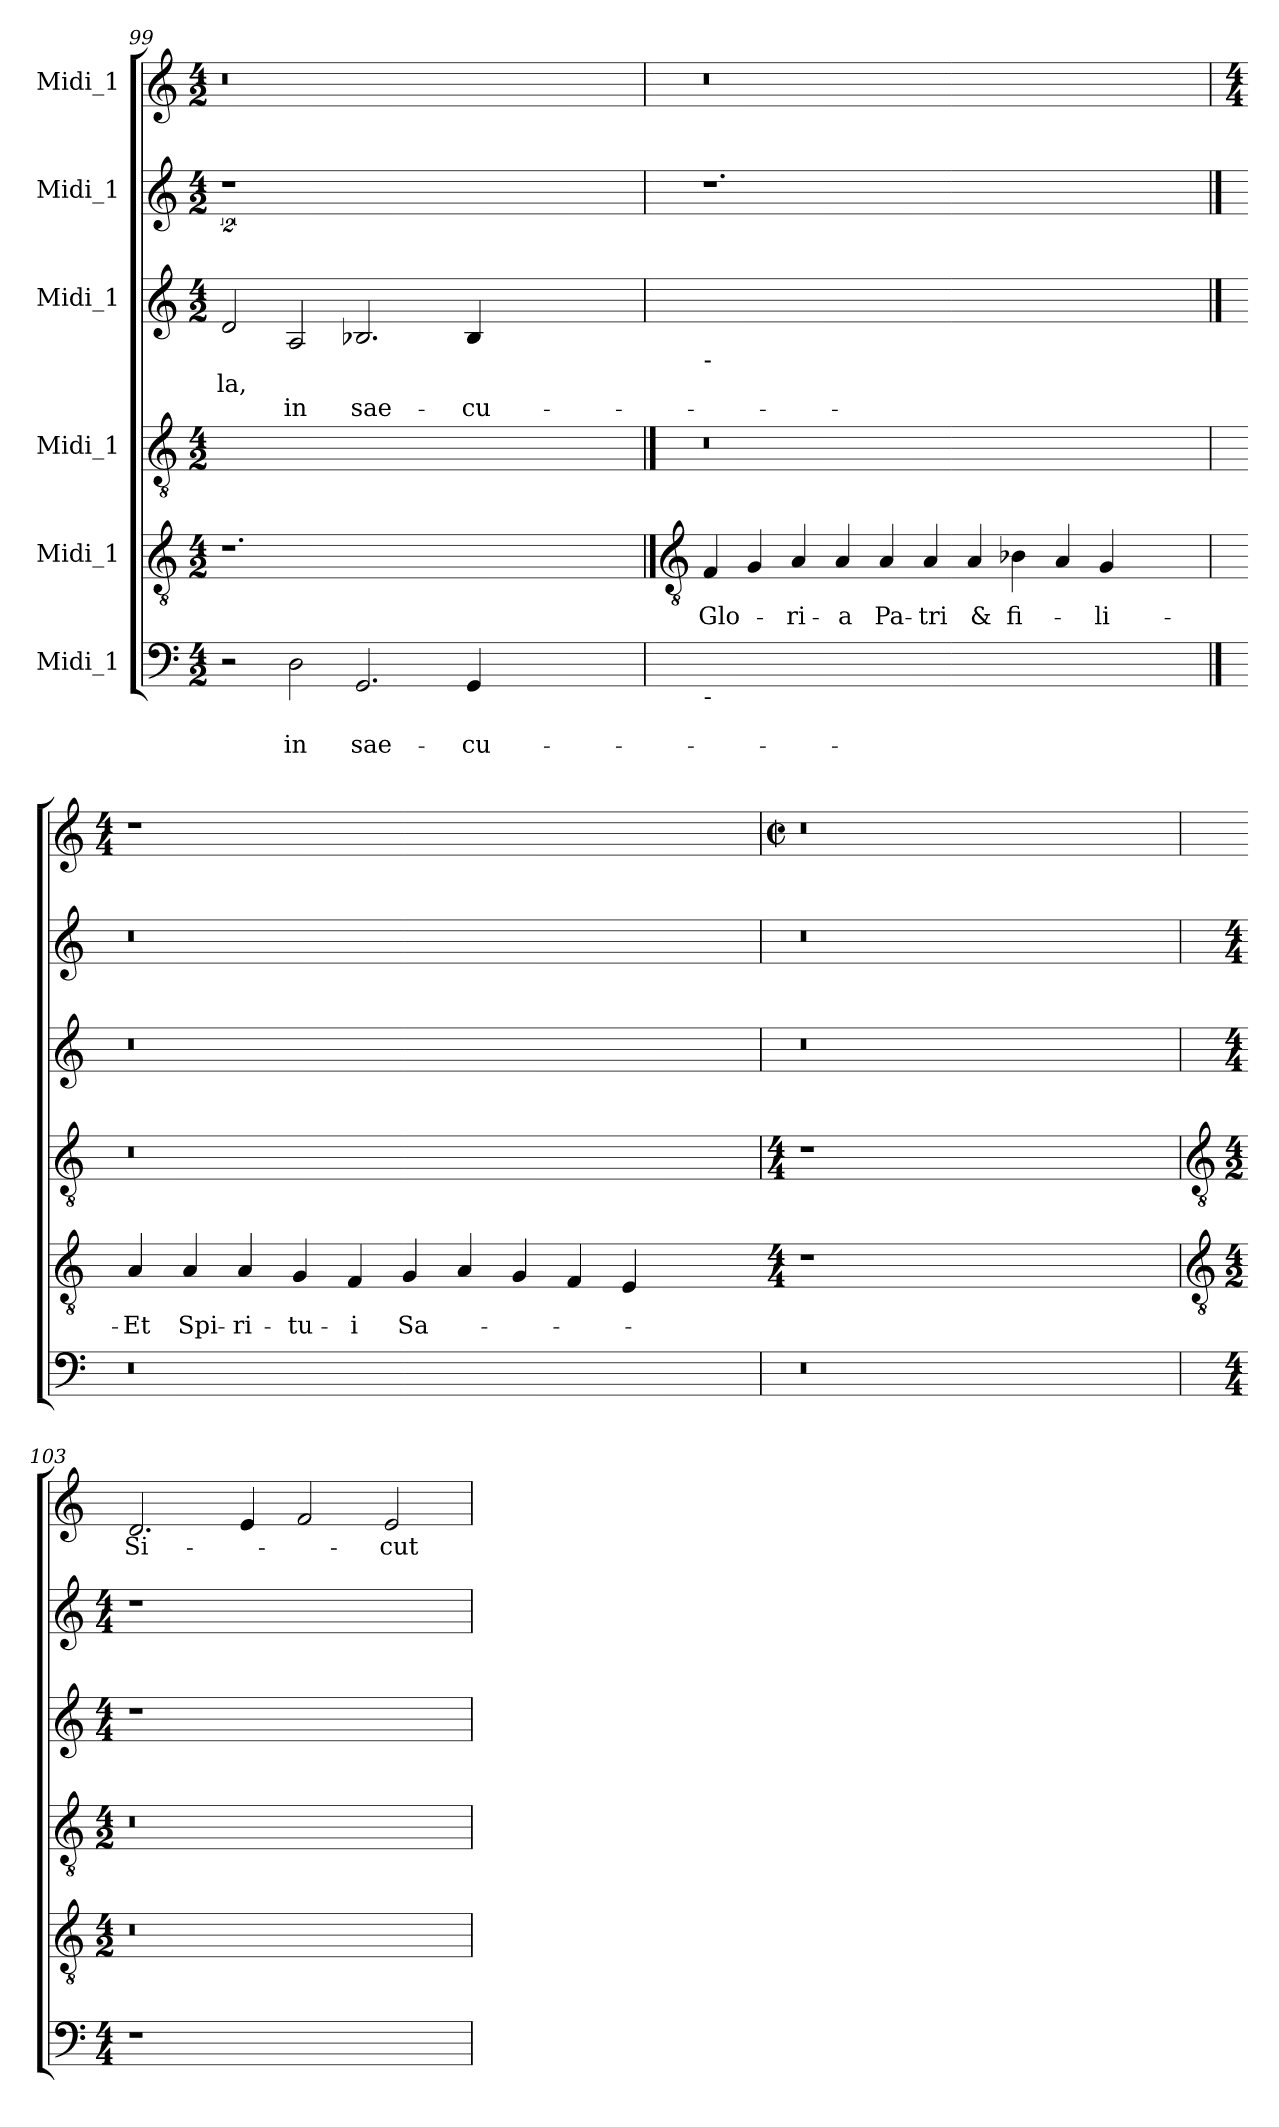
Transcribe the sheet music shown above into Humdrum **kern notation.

**kern	**text	**text	**kern	**text	**kern	**kern	**text	**text	**kern	**kern	**text
*part6	*part6	*part6	*part5	*part5	*part4	*part3	*part3	*part3	*part2	*part1	*part1
*staff6	*staff6	*staff6	*staff5	*staff5	*staff4	*staff3	*staff3	*staff3	*staff2	*staff1	*staff1
*I"Midi_1	*	*	*I"Midi_1	*	*I"Midi_1	*I"Midi_1	*	*	*I"Midi_1	*I"Midi_1	*
!!LO:LB:g=z
*clefF4	*	*	*clefGv2	*	*clefGv2	*clefG2	*	*	*clefG2	*clefG2	*
*k[]	*	*	*k[]	*	*k[]	*k[]	*	*	*k[]	*k[]	*
*C:	*	*	*C:	*	*C:	*C:	*	*	*C:	*C:	*
*M4/2	*	*	*M4/2	*	*M4/2	*M4/2	*	*	*M4/2	*M4/2	*
=99	=99	=99	=99	=99	=99	=99	=99	=99	=99	=99	=99
!	!	!	!	!	!	!	!LO:LY:b	!	!	!	!
2r	.	.	1.r	.	1Dyy_	2d	-la,	.	2%5r	0.r	.
!	!	!LO:LY:b	!	!	!	!	!	!LO:LY:b	!	!	!
2D	.	in	.	.	.	2A	.	in	.	.	.
!	!	!LO:LY:b	!	!	!	!	!	!LO:LY:b	!	!	!
2.GG	.	sae-	.	.	1Dyy]	2.B-X	.	sae-	.	.	.
.	.	.	1.ryy	.	.	.	.	.	.	.	.
!	!	!LO:LY:b	!	!	!	!	!	!LO:LY:b	!	!	!
4GG	.	-cu-	.	.	.	4B-	.	-cu-	.	.	.
1ryy	.	.	.	.	1ryy	1ryy	.	.	.	.	.
.	.	.	.	.	.	.	.	.	2ryy	.	.
!!LO:LB:g=z
=100	=100	=100	==100	=100	==100	=100	=100	=100	=100	=100	=100
*	*	*	*clefGv2	*	*	*	*	*	*	*	*
*	*	*	*k[]	*	*	*	*	*	*	*	*
*	*	*	*C:	*	*	*	*	*	*	*	*
!	!	!	!	!	!	!LO:TX:b:t=-	!	!	!	!	!
!LO:TX:b:t=-	!	!	!	!	!	!	!	!	!	!	!
!	!	!LO:LY:b	!	!LO:LY:b	!	!	!	!LO:LY:b	!	!	!
[1D;<yy	.	-la.	4F	Glo-	0.r	[1A;<yy	.	-la.	1.r	0.r	.
.	.	.	4G	.	.	.	.	.	.	.	.
!	!	!	!	!LO:LY:b	!	!	!	!	!	!	!
.	.	.	4A	-ri-	.	.	.	.	.	.	.
!	!	!	!	!LO:LY:b	!	!	!	!	!	!	!
.	.	.	4A	-a	.	.	.	.	.	.	.
!	!	!	!	!LO:LY:b	!	!	!	!	!	!	!
1Dyy]	.	.	4A	Pa-	.	1Ayy]	.	.	.	.	.
!	!	!	!	!LO:LY:b	!	!	!	!	!	!	!
.	.	.	4A	-tri	.	.	.	.	.	.	.
!	!	!	!	!LO:LY:b	!	!	!	!	!	!	!
.	.	.	4A	&	.	.	.	.	1.ryy	.	.
!	!	!	!	!LO:LY:b	!	!	!	!	!	!	!
.	.	.	4B-X	fi-	.	.	.	.	.	.	.
1ryy	.	.	4A	.	.	1ryy	.	.	.	.	.
!	!	!	!	!LO:LY:b	!	!	!	!	!	!	!
.	.	.	4G	-li-	.	.	.	.	.	.	.
!	!	!	!	!LO:LY:b	!	!	!	!	!	!	!
.	.	.	2Ayy	-o.	.	.	.	.	.	.	.
!!LO:LB:g=z
==101	=101	=101	=101	=101	=101	==101	=101	=101	==101	=101	=101
*	*	*	*	*	*	*	*	*	*	*k[]	*
*	*	*	*	*	*	*	*	*	*	*C:	*
*	*	*	*	*	*	*	*	*	*	*M4/4	*
!	!	!	!	!LO:LY:b	!	!	!	!	!	!	!
0.r	.	.	4A	Et	0.r	0.r	.	.	0.r	1r	.
!	!	!	!	!LO:LY:b	!	!	!	!	!	!	!
.	.	.	4A	Spi-	.	.	.	.	.	.	.
!	!	!	!	!LO:LY:b	!	!	!	!	!	!	!
.	.	.	4A	-ri-	.	.	.	.	.	.	.
!	!	!	!	!LO:LY:b	!	!	!	!	!	!	!
.	.	.	4G	-tu-	.	.	.	.	.	.	.
!	!	!	!	!LO:LY:b	!	!	!	!	!	!	!
.	.	.	4F	-i	.	.	.	.	.	0ryy	.
!	!	!	!	!LO:LY:b	!	!	!	!	!	!	!
.	.	.	4G	Sa-	.	.	.	.	.	.	.
.	.	.	4A	.	.	.	.	.	.	.	.
.	.	.	4G	.	.	.	.	.	.	.	.
.	.	.	4F	.	.	.	.	.	.	.	.
.	.	.	4E	.	.	.	.	.	.	.	.
!	!	!	!	!LO:LY:b	!	!	!	!	!	!	!
.	.	.	2Dyy	-cto.	.	.	.	.	.	.	.
!!LO:LB:g=z
=102	=102	=102	=102-	=102	=102	=102	=102	=102	=102	=102	=102
*	*	*	*	*	*k[]	*	*	*	*	*	*
*	*	*	*	*	*C:	*	*	*	*	*	*
*	*	*	*M4/4	*	*M4/4	*	*	*	*	*M4/2	*
*	*	*	*	*	*	*	*	*	*	*met(c|)	*
0.r	.	.	1r	.	1r	0.r	.	.	0.r	0r	.
.	.	.	0ryy	.	0ryy	.	.	.	.	.	.
.	.	.	.	.	.	.	.	.	.	1ryy	.
!!LO:LB:g=z
=103	=103	=103	=103	=103	=103	=103	=103	=103	=103	=103	=103
*	*	*	*clefGv2	*	*clefGv2	*	*	*	*	*	*
*k[]	*	*	*	*	*	*k[]	*	*	*k[]	*	*
*C:	*	*	*	*	*	*C:	*	*	*C:	*	*
*M4/4	*	*	*M4/2	*	*M4/2	*M4/4	*	*	*M4/4	*	*
!	!	!	!	!	!	!	!	!	!	!	!LO:LY:b
1r	.	.	0r	.	0r	1r	.	.	1r	2.d	Si-
.	.	.	.	.	.	.	.	.	.	4e	.
1ryy	.	.	.	.	.	1ryy	.	.	1ryy	2f	.
!	!	!	!	!	!	!	!	!	!	!	!LO:LY:b
.	.	.	.	.	.	.	.	.	.	2e	-cut
=	=	=	=	=	=	=	=	=	=	=	=
*-	*-	*-	*-	*-	*-	*-	*-	*-	*-	*-	*-
